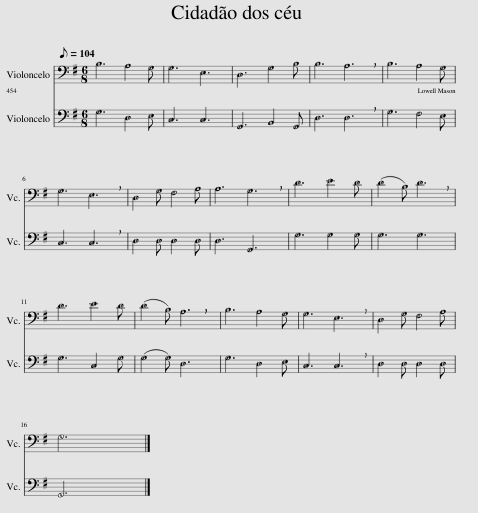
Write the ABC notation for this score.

X:1
%%score 1 2
L:1/8
Q:1/8=104
M:6/8
I:linebreak $
K:G
V:1 bass
V:2 bass
V:1
 B,3 A,2 G, | G,3 E,3 | D,3 G,2 B, | B,3 !breath!A,3 | B,3 A,2 G, |$ %5
 G,3 !breath!E,3 | D,2 G, F,2 A, | A,3 !breath!G,3 | D3 E2 D | (D2 B,) !breath!D3 |$ %10
 D3 E2 D | (D2 B,) A,3 | B,3 A,2 G, | G,3 !breath!E,3 | D,2 G, F,2 A, |$ %15
 G,6 |] %16
V:2
 G,3 D,2 E, | C,3 C,3 | G,,3 B,,2 G,, | D,3 !breath!D,3 | G,3 F,2 E, |$ %5
 C,3 !breath!C,3 | D,2 D, D,2 D, | D,3 G,,3 | G,3 G,2 G, | G,3 G,3 |$ %10
 G,3 C,2 G, | (G,2 G,) D,3 | G,3 D,2 E, | C,3 !breath!C,3 | D,2 D, D,2 D, |$ %15
 G,,6 |] %16
